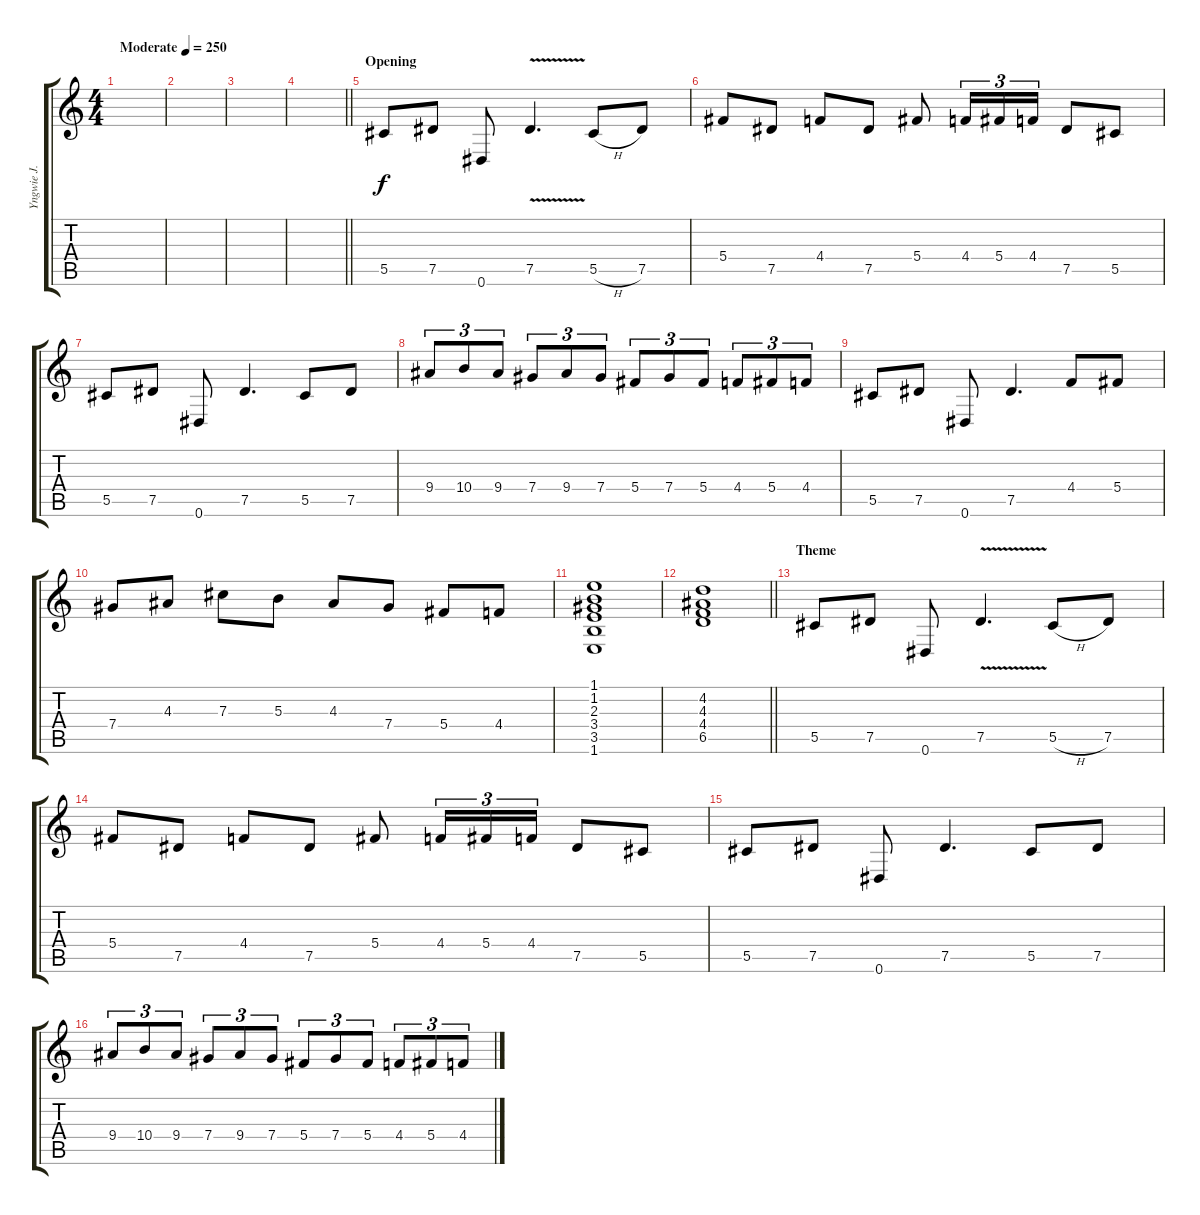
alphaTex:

\track ("Yngwie J. Malmsteen" "Yngwie J. ") {instrument overdrivenguitar}
\staff {score tabs}
\tuning (Eb4 Bb3 Gb3 Db3 Ab2 Eb2) {hide}
\ts (4 4)
\tempo (250 "Moderate")
\clef g2
\ks c
|
|
|
\barLineRight lightlight
|
\section ("" "Opening")
5.5.8 7.5.8 0.6.8 7.5{v}.4{d} 5.5{h}.8 7.5.8 |
5.4.8 7.5.8 4.4.8 7.5.8 5.4.8 4.4.16{tu (3 2)} 5.4.16{tu (3 2)} 4.4.16{tu (3 2)} 7.5.8 5.5.8 |
5.5.8 7.5.8 0.6.8 7.5.4{d} 5.5.8 7.5.8 |
9.4.8{tu (3 2)} 10.4.8{tu (3 2)} 9.4.8{tu (3 2)} 7.4.8{tu (3 2)} 9.4.8{tu (3 2)} 7.4.8{tu (3 2)} 5.4.8{tu (3 2)} 7.4.8{tu (3 2)} 5.4.8{tu (3 2)} 4.4.8{tu (3 2)} 5.4.8{tu (3 2)} 4.4.8{tu (3 2)} |
5.5.8 7.5.8 0.6.8 7.5.4{d} 4.4.8 5.4.8 |
7.4.8 4.3.8 7.3.8 5.3.8 4.3.8 7.4.8 5.4.8 4.4.8 |
(1.1 1.2 2.3 3.4 3.5 1.6).1 |
\barLineRight lightlight
(4.2 4.3 4.4 6.5).1 |
\section ("" "Theme")
5.5.8 7.5.8 0.6.8 7.5{v}.4{d} 5.5{h}.8 7.5.8 |
5.4.8 7.5.8 4.4.8 7.5.8 5.4.8 4.4.16{tu (3 2)} 5.4.16{tu (3 2)} 4.4.16{tu (3 2)} 7.5.8 5.5.8 |
5.5.8 7.5.8 0.6.8 7.5.4{d} 5.5.8 7.5.8 |
9.4.8{tu (3 2)} 10.4.8{tu (3 2)} 9.4.8{tu (3 2)} 7.4.8{tu (3 2)} 9.4.8{tu (3 2)} 7.4.8{tu (3 2)} 5.4.8{tu (3 2)} 7.4.8{tu (3 2)} 5.4.8{tu (3 2)} 4.4.8{tu (3 2)} 5.4.8{tu (3 2)} 4.4.8{tu (3 2)}
